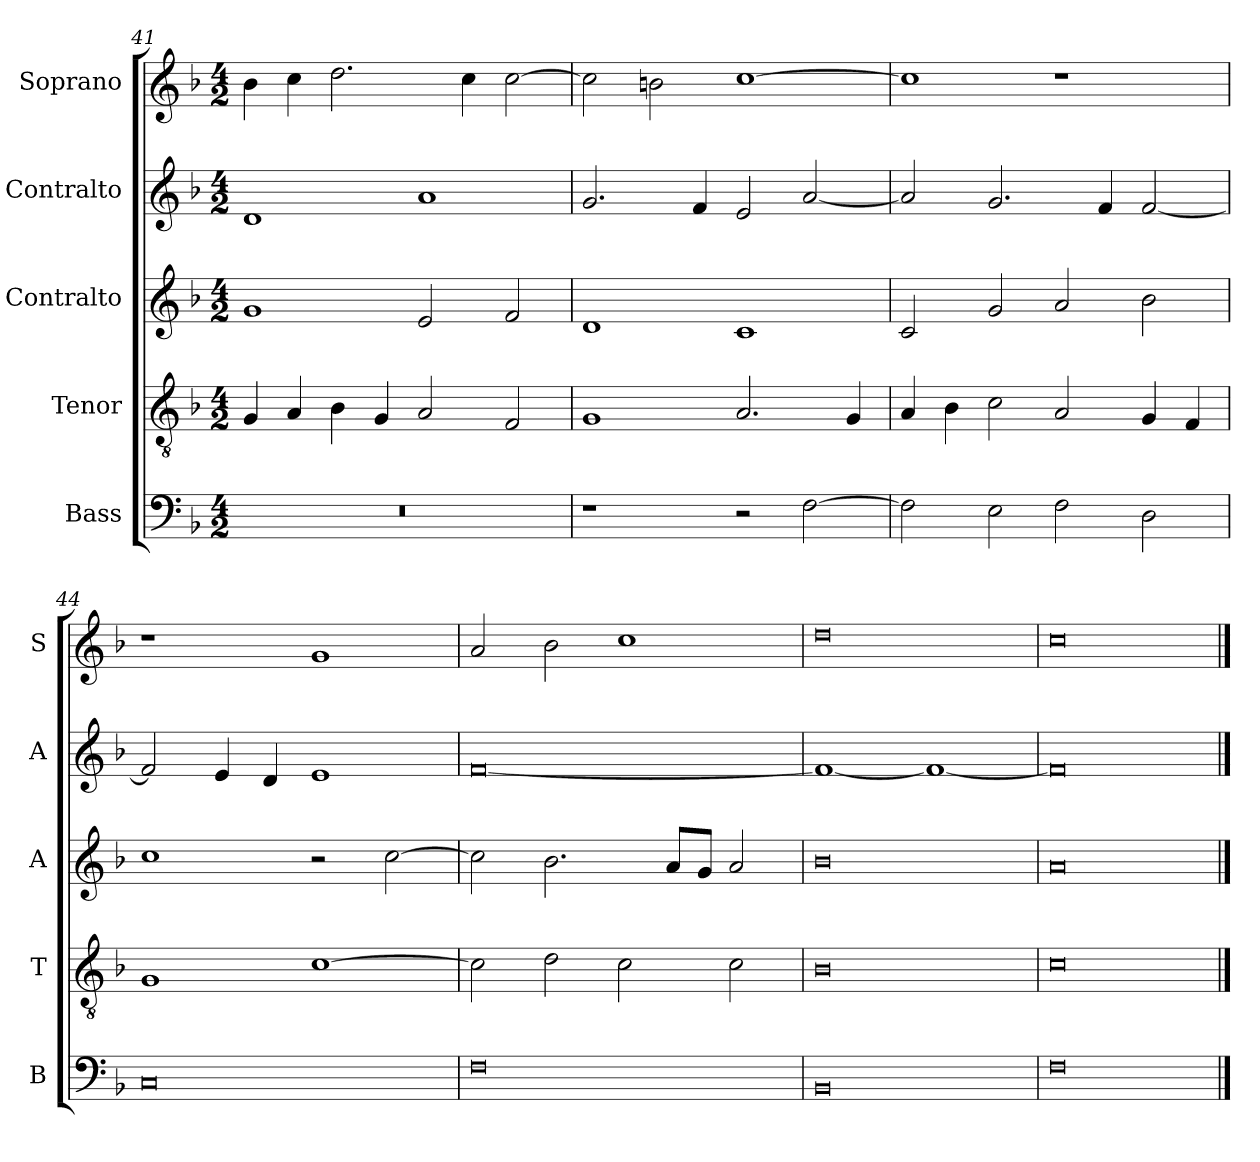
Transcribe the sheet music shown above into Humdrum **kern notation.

**kern	**kern	**kern	**kern	**kern
*part5	*part4	*part3	*part2	*part1
*staff5	*staff4	*staff3	*staff2	*staff1
*I"Bass	*I"Tenor	*I"Contralto	*I"Contralto	*I"Soprano
*I'B	*I'T	*I'A	*I'A	*I'S
*clefF4	*clefGv2	*clefG2	*clefG2	*clefG2
*k[b-]	*k[b-]	*k[b-]	*k[b-]	*k[b-]
*F:ion	*F:ion	*F:ion	*F:ion	*F:ion
*M4/2	*M4/2	*M4/2	*M4/2	*M4/2
=41	=41	=41	=41	=41
0r	4G	1g	1d	4b-
.	4A	.	.	4cc
.	4B-	.	.	2.dd
.	4G	.	.	.
.	2A	2e	1a	.
.	.	.	.	4cc
.	2F	2f	.	[2cc
=42	=42	=42	=42	=42
1r	1G	1d	2.g	2cc]
.	.	.	.	2bn
.	.	.	4f	.
2r	2.A	1c	2e	[1cc
[2F	.	.	[2a	.
.	4G	.	.	.
=43	=43	=43	=43	=43
2F]	4A	2c	2a]	1cc]
.	4B-	.	.	.
2E	2c	2g	2.g	.
2F	2A	2a	.	1r
.	.	.	4f	.
2D	4G	2b-	[2f	.
.	4F	.	.	.
=44	=44	=44	=44	=44
0C	1G	1cc	2f]	1r
.	.	.	4e	.
.	.	.	4d	.
.	[1c	2r	1e	1g
.	.	[2cc	.	.
=45	=45	=45	=45	=45
0F	2c]	2cc]	[0f	2a
.	2d	2.b-	.	2b-
.	2c	.	.	1cc
.	.	8a/L	.	.
.	.	8g/J	.	.
.	2c	2a	.	.
=46	=46	=46	=46	=46
0BB-	0B-	0b-	1f_	0dd
.	.	.	1f_	.
=47	=47	=47	=47	=47
0F	0c	0a	0f]	0cc
==	==	==	==	==
*-	*-	*-	*-	*-
